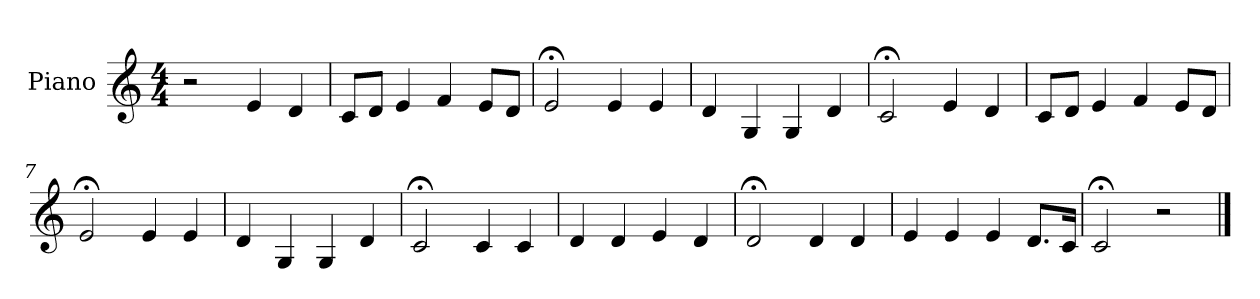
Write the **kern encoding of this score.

**kern
*part1
*staff1
*I"Piano
*I'Pno
*clefG2
*k[]
*M4/4
=1
2r
4e/
4d/
=2
8c/L
8d/J
4e/
4f/
8e/L
8d/J
=3
2e;</
4e/
4e/
=4
4d/
4G/
4G/
4d/
=5
2c;</
4e/
4d/
=6
8c/L
8d/J
4e/
4f/
8e/L
8d/J
=7
2e;</
4e/
4e/
=8
4d/
4G/
4G/
4d/
=9
2c;</
4c/
4c/
=10
4d/
4d/
4e/
4d/
=11
2d;</
4d/
4d/
=12
4e/
4e/
4e/
8.d/L
16c/Jk
=13
2c;</
2r
==
*-
